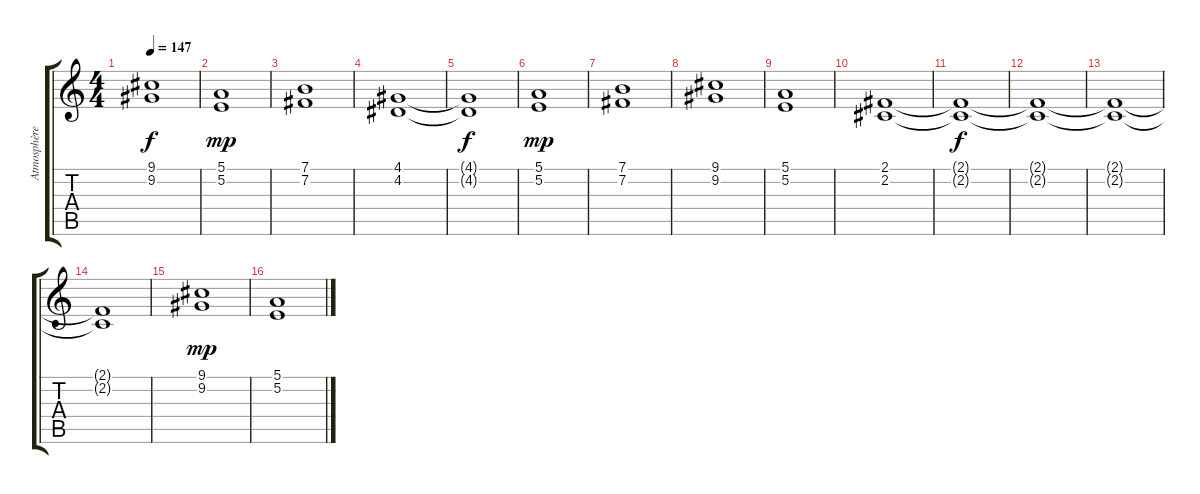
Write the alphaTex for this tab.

\track ("Atmosphère 2" "Atmosphère") {instrument ocarina}
\staff {score tabs}
\tuning (E4 B3 G3 D3 A2 E2) {hide}
\ts (4 4)
\tempo 147
\clef g2
\ks c
(9.1{t} 9.2{t}).1{dy f} |
(5.1 5.2).1{dy mp} |
(7.1 7.2).1 |
(4.1 4.2).1 |
(4.1{t} 4.2{t}).1{dy f} |
(5.1 5.2).1{dy mp} |
(7.1 7.2).1 |
(9.1 9.2).1 |
(5.1 5.2).1 |
(2.1 2.2).1 |
(2.1{t} 2.2{t}).1{dy f} |
(2.1{t} 2.2{t}).1 |
(2.1{t} 2.2{t}).1 |
(2.1{t} 2.2{t}).1 |
(9.1 9.2).1{dy mp} |
(5.1 5.2).1
